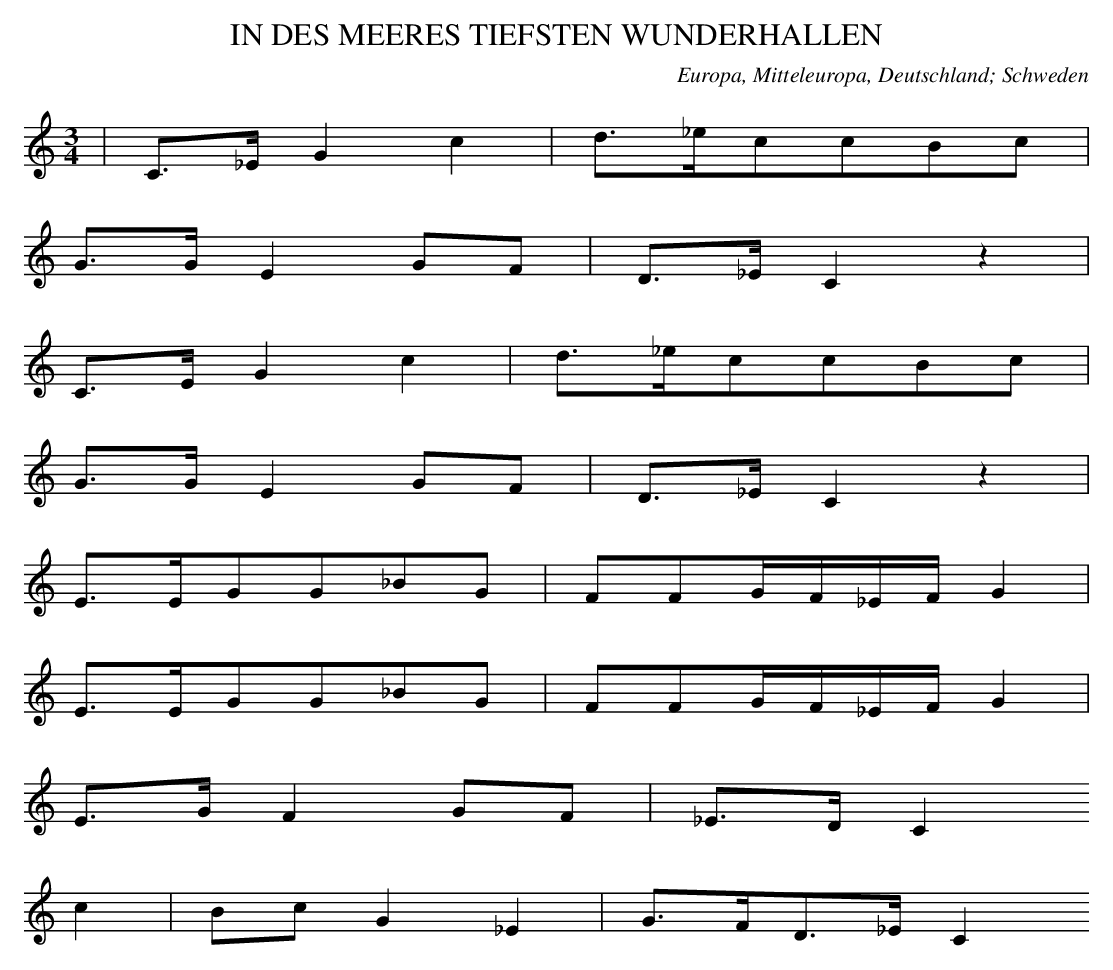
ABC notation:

X:1
T: IN DES MEERES TIEFSTEN WUNDERHALLEN
O: Europa, Mitteleuropa, Deutschland; Schweden
M: 3/4
L: 1/16
K: C
 | C3_EG4c4 | d3_ec2c2B2c2 |
G3GE4G2F2 | D3_EC4z4 |
C3EG4c4 | d3_ec2c2B2c2 |
G3GE4G2F2 | D3_EC4z4 |
E3EG2G2_B2G2 | F2F2GF_EFG4 |
E3EG2G2_B2G2 | F2F2GF_EFG4 |
E3GF4G2F2 | _E3DC4
c4 | B2c2G4_E4 | G3FD3_EC4
